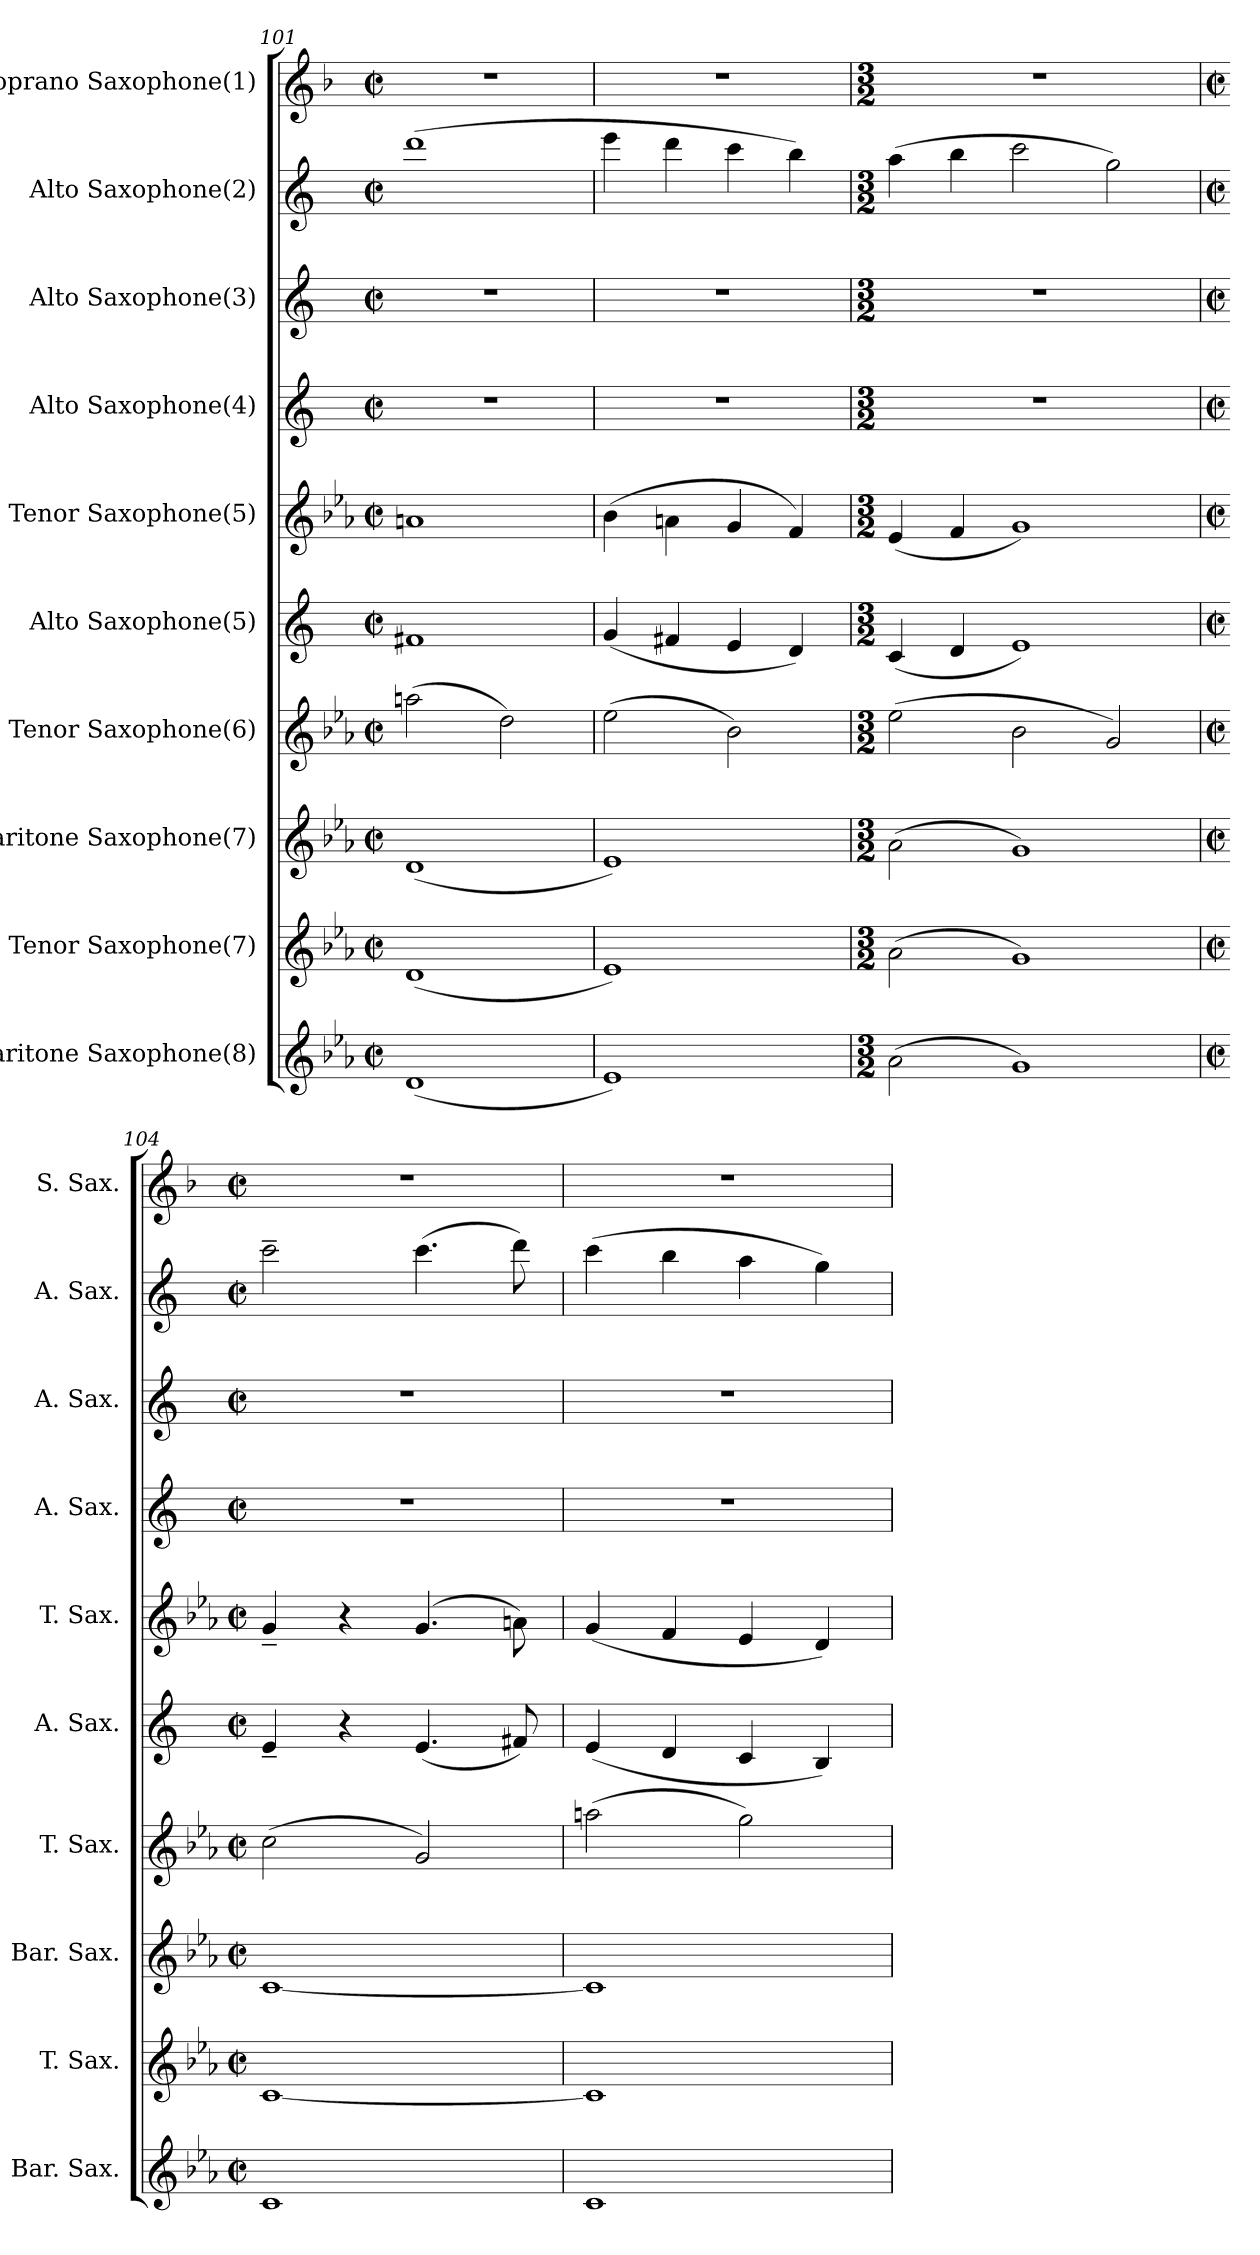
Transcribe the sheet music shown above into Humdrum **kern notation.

**kern	**kern	**kern	**kern	**kern	**kern	**kern	**kern	**kern	**kern
*part10	*part9	*part8	*part7	*part6	*part5	*part4	*part3	*part2	*part1
*staff10	*staff9	*staff8	*staff7	*staff6	*staff5	*staff4	*staff3	*staff2	*staff1
*I"Baritone Saxophone(8)	*I"Tenor Saxophone(7)	*I"Baritone Saxophone(7)	*I"Tenor Saxophone(6)	*I"Alto Saxophone(5)	*I"Tenor Saxophone(5)	*I"Alto Saxophone(4)	*I"Alto Saxophone(3)	*I"Alto Saxophone(2)	*I"Soprano Saxophone(1)
*I'Bar. Sax.	*I'T. Sax.	*I'Bar. Sax.	*I'T. Sax.	*I'A. Sax.	*I'T. Sax.	*I'A. Sax.	*I'A. Sax.	*I'A. Sax.	*I'S. Sax.
*clefG2	*clefG2	*clefG2	*clefG2	*clefG2	*clefG2	*clefG2	*clefG2	*clefG2	*clefG2
*ITrd12c21	*ITrd8c14	*ITrd12c21	*ITrd8c14	*ITrd5c9	*ITrd8c14	*ITrd5c9	*ITrd5c9	*ITrd5c9	*ITrd1c2
*k[b-e-a-]	*k[b-e-a-]	*k[b-e-a-]	*k[b-e-a-]	*k[b-e-a-]	*k[b-e-a-]	*k[b-e-a-]	*k[b-e-a-]	*k[b-e-a-]	*k[b-e-a-]
*M4/4	*M4/4	*M4/4	*M4/4	*M4/4	*M4/4	*M4/4	*M4/4	*M4/4	*M4/4
*met(c|)	*met(c|)	*met(c|)	*met(c|)	*met(c|)	*met(c|)	*met(c|)	*met(c|)	*met(c|)	*met(c|)
=101	=101	=101	=101	=101	=101	=101	=101	=101	=101
(1D	(1D	(1D	(2an\	1An	1An	1r	1r	(1ff	1r
.	.	.	2d\)	.	.	.	.	.	.
=102	=102	=102	=102	=102	=102	=102	=102	=102	=102
1E-)	1E-)	1E-)	(2e-\	(4B-/	(4B-\	1r	1r	4gg\	1r
.	.	.	.	4An/	4An\	.	.	4ff\	.
.	.	.	2B-\)	4G/	4G/	.	.	4ee-\	.
.	.	.	.	4F/)	4F/)	.	.	4dd\)	.
=103	=103	=103	=103	=103	=103	=103	=103	=103	=103
*M3/2	*M3/2	*M3/2	*M3/2	*M3/2	*M3/2	*M3/2	*M3/2	*M3/2	*M3/2
(2A-\	(2A-\	(2A-\	(2e-\	(4E-/	(4E-/	1.r	1.r	(4cc\	1.r
.	.	.	.	4F/	4F/	.	.	4dd\	.
1G)	1G)	1G)	2B-\	1G)	1G)	.	.	2ee-\	.
.	.	.	2G/)	.	.	.	.	2b-\)	.
=104	=104	=104	=104	=104	=104	=104	=104	=104	=104
*M4/4	*M4/4	*M4/4	*M4/4	*M4/4	*M4/4	*M4/4	*M4/4	*M4/4	*M4/4
*met(c|)	*met(c|)	*met(c|)	*met(c|)	*met(c|)	*met(c|)	*met(c|)	*met(c|)	*met(c|)	*met(c|)
1C	[1C	[1C	(2c\	4G~/	4G~/	1r	1r	2ee-~\	1r
.	.	.	.	4r	4r	.	.	.	.
.	.	.	2G/)	(4.G/	(4.G/	.	.	(4.ee-\	.
.	.	.	.	8An/)	8An\)	.	.	8ff\)	.
!!LO:PB:g=z
=105	=105	=105	=105	=105	=105	=105	=105	=105	=105
1C	1C]	1C]	(2an\	(4G/	(4G/	1r	1r	(4ee-\	1r
.	.	.	.	4F/	4F/	.	.	4dd\	.
.	.	.	2g\)	4E-/	4E-/	.	.	4cc\	.
.	.	.	.	4D/)	4D/)	.	.	4b-\)	.
=	=	=	=	=	=	=	=	=	=
*-	*-	*-	*-	*-	*-	*-	*-	*-	*-
